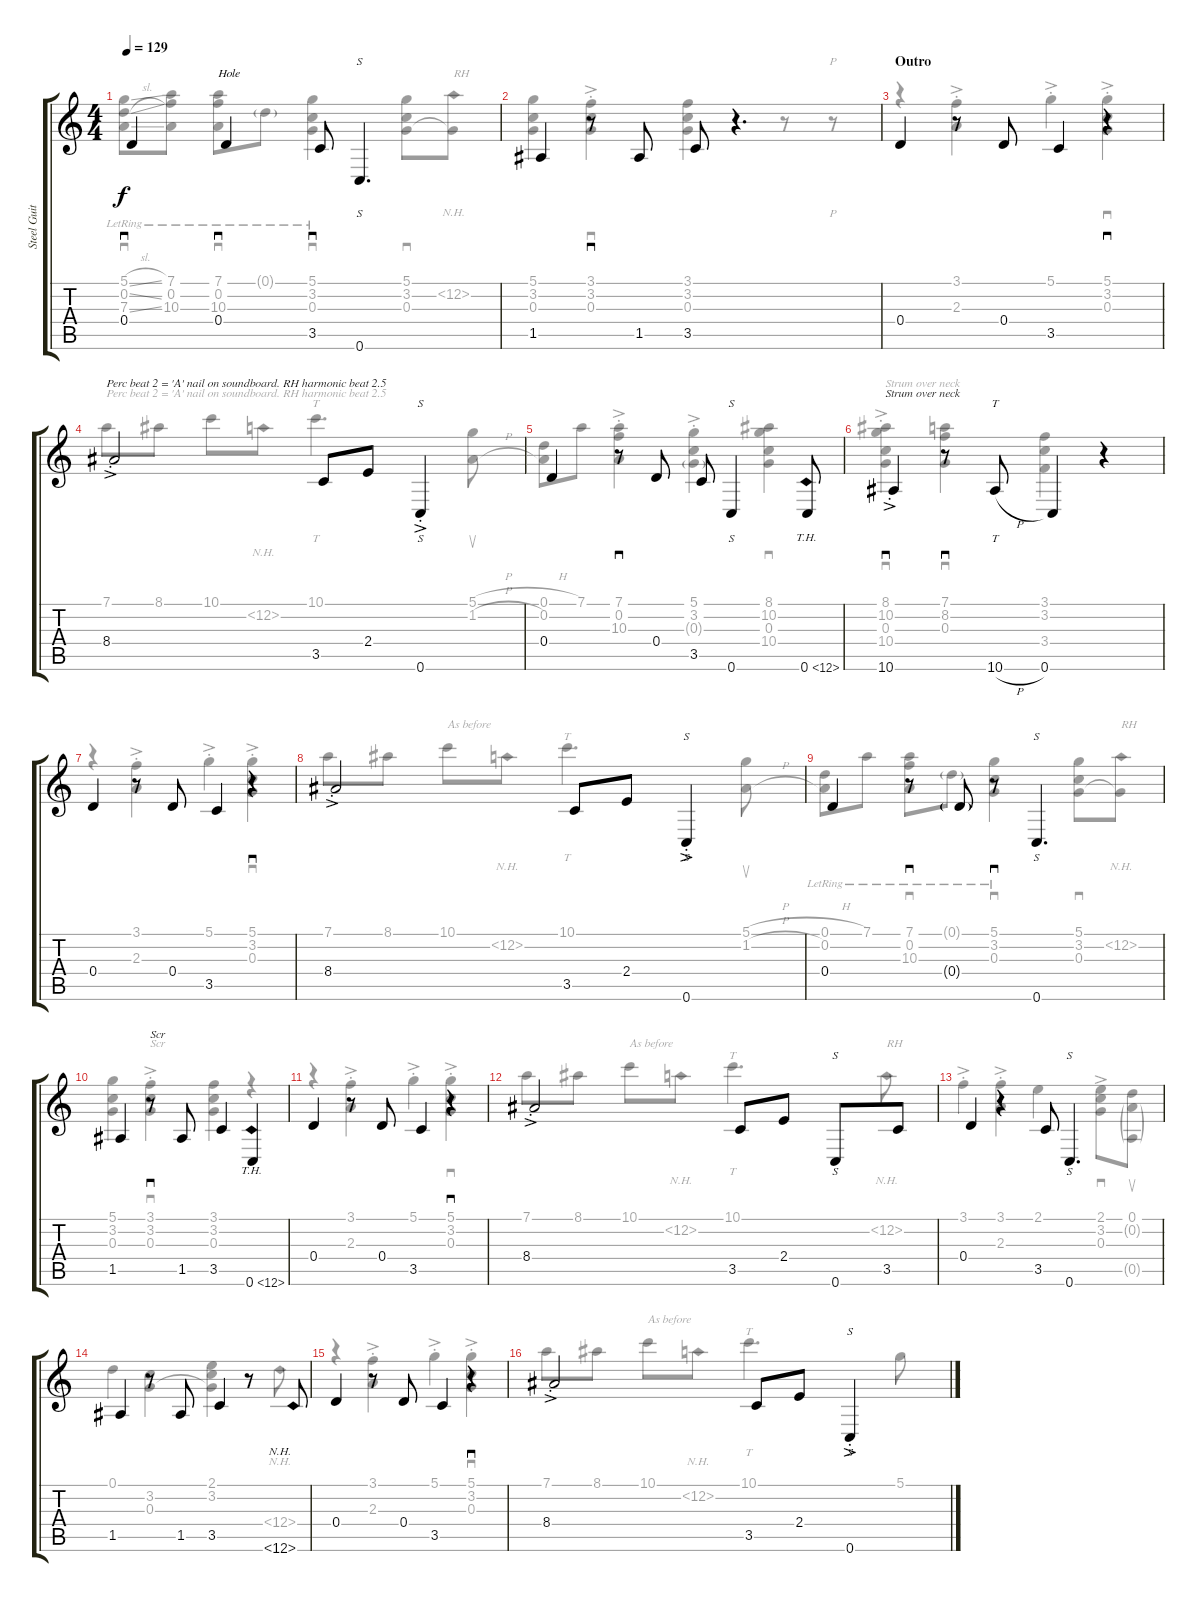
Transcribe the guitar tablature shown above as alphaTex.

\track ("Steel Guitar" "Steel Guit") {instrument acousticguitarsteel}
\staff {score tabs}
\tuning (D4 A3 G3 D3 A2 C2) {hide}
\voice
\ts (4 4)
\tempo 129
\clef g2
\ks c
0.4.4{sd dy f} 0.4.4{sd txt "Hole"} 3.5.8{sd} 0.6.4{s d} |
1.5.4 r.8{sd} 1.5.8 3.5.8 r.4{d} |
\section ("" "Outro")
0.4.4 r.8 0.4.8 3.5.4 r.4{sd} |
8.4{ac st}.2{txt "Perc beat 2 = 'A' nail on soundboard. RH harmonic beat 2.5"} 3.5.8 2.4.8 0.6{ac st}.4{s} |
0.4.4 r.8{sd} 0.4.8 3.5.8 0.6.4{s} 0.6{th 12}.8 |
10.6{ac st}.4{sd txt "Strum over neck"} r.8{sd} 10.6{h}.8{tt} 0.6.4 r.4 |
0.4.4 r.8 0.4.8 3.5.4 r.4{sd} |
8.4{ac st}.2 3.5.8 2.4.8 0.6{ac st}.4{s} |
0.4.4 r.8{sd} 0.4{g}.8 r.8{sd} 0.6.4{s d} |
1.5.4 r.8{sd txt "Scr"} 1.5.8 3.5.4 0.6{th 12}.4 |
0.4.4 r.8 0.4.8 3.5.4 r.4{sd} |
8.4{ac st}.2 3.5.8 2.4.8 0.6.8{s} 3.5.8 |
0.4.4 r.4 3.5.8 0.6.4{s d} |
1.5.4 r.8 1.5.8 3.5.4 r.8 12.6{nh}.8 |
0.4.4 r.8 0.4.8 3.5.4 r.4{sd} |
8.4{ac st}.2 3.5.8 2.4.8 0.6{ac st}.4{s}
\voice
\clef g2
\ottava regular
\simile none
\ks c
(5.1{sl lr} 0.2{sl} 7.3{sl}).8{sd dy f} (7.1{lr} 0.2 10.3).8 (7.1{lr} 0.2 10.3).8{sd txt "Hole"} 0.1{g lr}.8 (5.1{lr} 3.2 0.3).4{sd} (5.1 3.2 0.3).8{sd} (12.2{nh} 0.3{t}).8{txt "RH"} |
(5.1 3.2 0.3).4 (3.1{ac st} 3.2{ac st} 0.3{ac st}).4{sd} (3.1 3.2 0.3).4 r.8 r.8{p} |
r.4 (3.1{ac st} 2.3{ac st}).4 5.1{ac st}.4 (5.1{ac st} 3.2{ac st} 0.3{ac st}).4{sd} |
7.1.8{txt "Perc beat 2 = 'A' nail on soundboard. RH harmonic beat 2.5"} 8.1.8 10.1.8 12.2{nh}.8 10.1.4{tt d} (5.1{h} 1.2{h}).8{su} |
(0.1{h} 0.2).8 7.1.8 (7.1{ac st} 0.2{ac st} 10.3{ac st}).4{sd} (5.1{ac st} 3.2{ac st} 0.3{g}).4 (8.1 10.2 0.3 10.4).4{sd} |
(8.1{ac st} 10.2{ac st} 0.3 10.4).4{sd txt "Strum over neck"} (7.1 8.2 0.3).4{sd} (3.1 3.2 3.4).4 r.4 |
r.4 (3.1{ac st} 2.3{ac st}).4 5.1{ac st}.4 (5.1{ac st} 3.2{ac st} 0.3{ac st}).4{sd} |
7.1.8 8.1.8 10.1.8{txt "As before"} 12.2{nh}.8 10.1.4{tt d} (5.1{h} 1.2{h}).8{su} |
(0.1{h} 0.2{lr}).8 7.1{lr}.8 (7.1{lr} 0.2 10.3).8{sd} 0.1{g lr}.8 (5.1{lr} 3.2 0.3).4{sd} (5.1 3.2 0.3).8{sd} (12.2{nh} 0.3{t}).8{txt "RH"} |
(5.1 3.2 0.3).4 (3.1{ac st} 3.2{ac st} 0.3{ac st}).4{sd txt "Scr"} (3.1 3.2 0.3).4 r.4 |
r.4 (3.1{ac st} 2.3{ac st}).4 5.1{ac st}.4 (5.1{ac st} 3.2{ac st} 0.3{ac st}).4{sd} |
7.1.8 8.1.8 10.1.8{txt "As before"} 12.2{nh}.8 10.1.4{tt d} 12.2{nh}.8{txt "RH"} |
3.1{ac st}.4 (3.1 2.3{ac st}).4 2.1.4 (2.1{ac} 3.2{ac} 0.3{ac}).8{sd} (0.1 0.2{g} 0.5{g}).8{su} |
0.1.4 (3.2 0.3).4 (2.1 3.2 0.3{t}).4 r.8 12.4{nh}.8 |
r.4 (3.1{ac st} 2.3{ac st}).4 5.1{ac st}.4 (5.1{ac st} 3.2{ac st} 0.3{ac st}).4{sd} |
7.1.8 8.1.8 10.1.8{txt "As before"} 12.2{nh}.8 10.1.4{tt d} 5.1{h}.8
